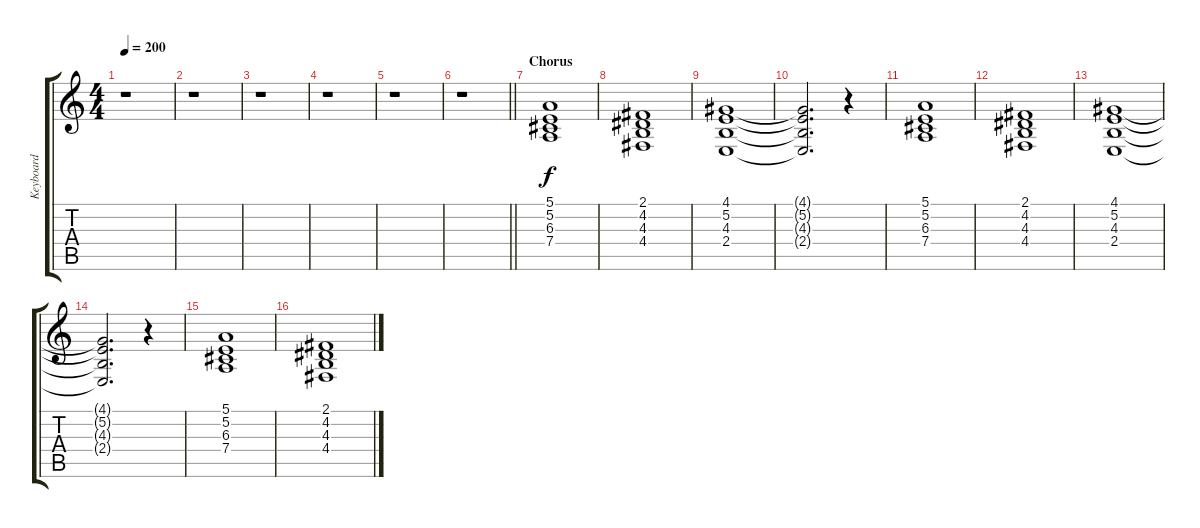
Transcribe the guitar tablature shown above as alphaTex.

\track ("Keyboard" "Keyboard") {instrument choiraahs}
\staff {score tabs}
\tuning (E4 B3 G3 D3 A2 E2) {hide}
\ts (4 4)
\tempo 200
\clef g2
\ks c
r.1{dy f} |
r.1 |
r.1 |
r.1 |
r.1 |
\barLineRight lightlight
r.1 |
\section ("" "Chorus")
(5.1 5.2 6.3 7.4).1 |
(2.1 4.2 4.3 4.4).1 |
(4.1 5.2 4.3 2.4).1 |
(4.1{t} 5.2{t} 4.3{t} 2.4{t}).2{d} r.4 |
(5.1 5.2 6.3 7.4).1 |
(2.1 4.2 4.3 4.4).1 |
(4.1 5.2 4.3 2.4).1 |
(4.1{t} 5.2{t} 4.3{t} 2.4{t}).2{d} r.4 |
(5.1 5.2 6.3 7.4).1 |
(2.1 4.2 4.3 4.4).1
